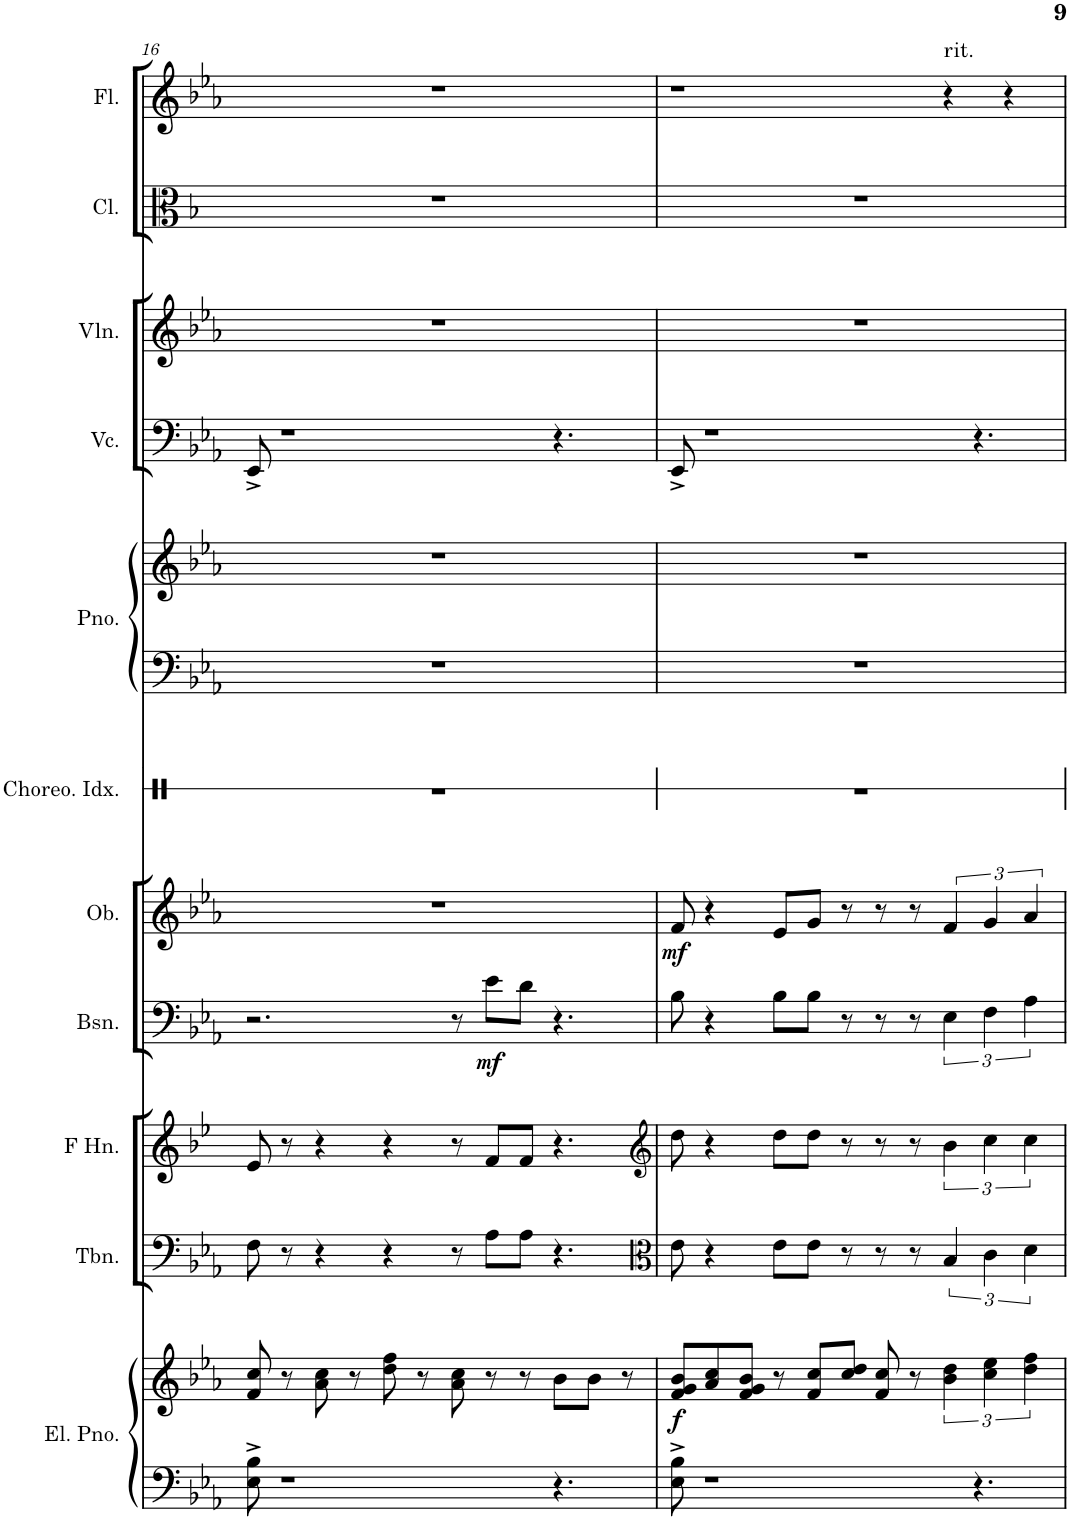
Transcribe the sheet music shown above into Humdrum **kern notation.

**kern	**kern	**dynam	**kern	**kern	**kern	**dynam	**kern	**dynam	**kern	**kern	**kern	**kern	**kern	**kern	**kern
*part11	*part11	*part11	*part10	*part9	*part8	*part8	*part7	*part7	*part6	*part5	*part5	*part4	*part3	*part2	*part1
*staff13	*staff12	*staff12/13	*staff11	*staff10	*staff9	*staff9	*staff8	*staff8	*staff7	*staff6	*staff5	*staff4	*staff3	*staff2	*staff1
*I"Electric Piano	*	*	*I"Trombone	*I"Horn in F	*I"Bassoon	*	*I"Oboe	*	*I"Choreographic Index	*I"Piano	*	*I"Violoncello	*I"Violin	*I"Clarinet	*I"Flute
*I'El. Pno.	*	*	*I'Tbn.	*	*I'Bsn.	*	*I'Ob.	*	*I'Choreo. Idx.	*I'Pno.	*	*I'Vc.	*I'Vln.	*I'Cl.	*I'Fl.
!!LO:PB:g=z
*clefF4	*clefG2	*	*clefF4	*clefG2	*clefF4	*	*clefG2	*	*clefX	*clefF4	*clefG2	*clefF4	*clefG2	*clefC3	*clefG2
*	*	*	*	*Trd4c7	*	*	*	*	*	*	*	*	*	*Trd1c2	*
*k[b-e-a-]	*k[b-e-a-]	*	*k[b-e-a-]	*k[b-e-]	*k[b-e-a-]	*	*k[b-e-a-]	*	*k[b-]	*k[b-e-a-]	*k[b-e-a-]	*k[b-e-a-]	*k[b-e-a-]	*k[b-]	*k[b-e-a-]
*M6/4	*M6/4	*	*M6/4	*M6/4	*M6/4	*	*M6/4	*	*M6/4	*M6/4	*M6/4	*M6/4	*M6/4	*M6/4	*M6/4
=16	=16	=16	=16	=16	=16	=16	=16	=16	=16	=16	=16	=16	=16	=16	=16
8E-\^ 8B-\^	8f/ 8cc/	.	8F\	8e-/	2.r	.	1.r	.	1.r	1.r	1.r	8EE-^/	1.r	1.r	1.r
1r	8r	.	8r	8r	.	.	.	.	.	.	.	1r	.	.	.
.	8a-\ 8cc\	.	4r	4r	.	.	.	.	.	.	.	.	.	.	.
.	8r	.	.	.	.	.	.	.	.	.	.	.	.	.	.
.	8dd\ 8ff\	.	4r	4r	.	.	.	.	.	.	.	.	.	.	.
.	8r	.	.	.	.	.	.	.	.	.	.	.	.	.	.
.	8a-\ 8cc\	.	8r	8r	8r	.	.	.	.	.	.	.	.	.	.
!	!	!	!	!	!	!LO:DY:b	!	!	!	!	!	!	!	!	!
.	8r	.	8A-\L	8f/L	8e-\L	mf	.	.	.	.	.	.	.	.	.
.	8r	.	8A-\J	8f/J	8d\J	.	.	.	.	.	.	.	.	.	.
4.r	8b-\L	.	4.r	4.r	4.r	.	.	.	.	.	.	4.r	.	.	.
.	8b-\J	.	.	.	.	.	.	.	.	.	.	.	.	.	.
.	8r	.	.	.	.	.	.	.	.	.	.	.	.	.	.
=17	=17	=17	=17	=17	=17	=17	=17	=17	=17	=17	=17	=17	=17	=17	=17
*	*	*	*clefC3	*clefG2	*	*	*	*	*	*	*	*	*	*	*
!	!	!LO:DY:a=2	!	!	!	!	!	!LO:DY:b	!	!	!	!	!	!	!
8E-\^ 8B-\^	8f/ 8g/ 8b-/L	f	8e-\	8dd\	8B-\	.	8f/	mf	1.r	1.r	1.r	8EE-^/	1.r	1.r	1r
1r	8a-/ 8cc/	.	4r	4r	4r	.	4r	.	.	.	.	1r	.	.	.
.	8f/ 8g/ 8b-/J	.	.	.	.	.	.	.	.	.	.	.	.	.	.
.	8r	.	8e-\L	8dd\L	8B-\L	.	8e-/L	.	.	.	.	.	.	.	.
.	8f/ 8cc/L	.	8e-\J	8dd\J	8B-\J	.	8g/J	.	.	.	.	.	.	.	.
.	8cc/ 8dd/J	.	8r	8r	8r	.	8r	.	.	.	.	.	.	.	.
.	8f/ 8cc/	.	8r	8r	8r	.	8r	.	.	.	.	.	.	.	.
.	8r	.	8r	8r	8r	.	8r	.	.	.	.	.	.	.	.
!	!	!	!	!	!	!	!	!	!	!	!	!	!	!	!LO:TX:a:t=rit.
.	6b-\ 6dd\	.	6B-/	6b-\	6E-\	.	6f/	.	.	.	.	.	.	.	4r
4.r	.	.	.	.	.	.	.	.	.	.	.	4.r	.	.	.
.	6cc\ 6ee-\	.	6c\	6cc\	6F\	.	6g/	.	.	.	.	.	.	.	.
.	.	.	.	.	.	.	.	.	.	.	.	.	.	.	4r
.	6dd\ 6ff\	.	6d\	6cc\	6A-\	.	6a-/	.	.	.	.	.	.	.	.
=	=	=	=	=	=	=	=	=	=	=	=	=	=	=	=
*-	*-	*-	*-	*-	*-	*-	*-	*-	*-	*-	*-	*-	*-	*-	*-
